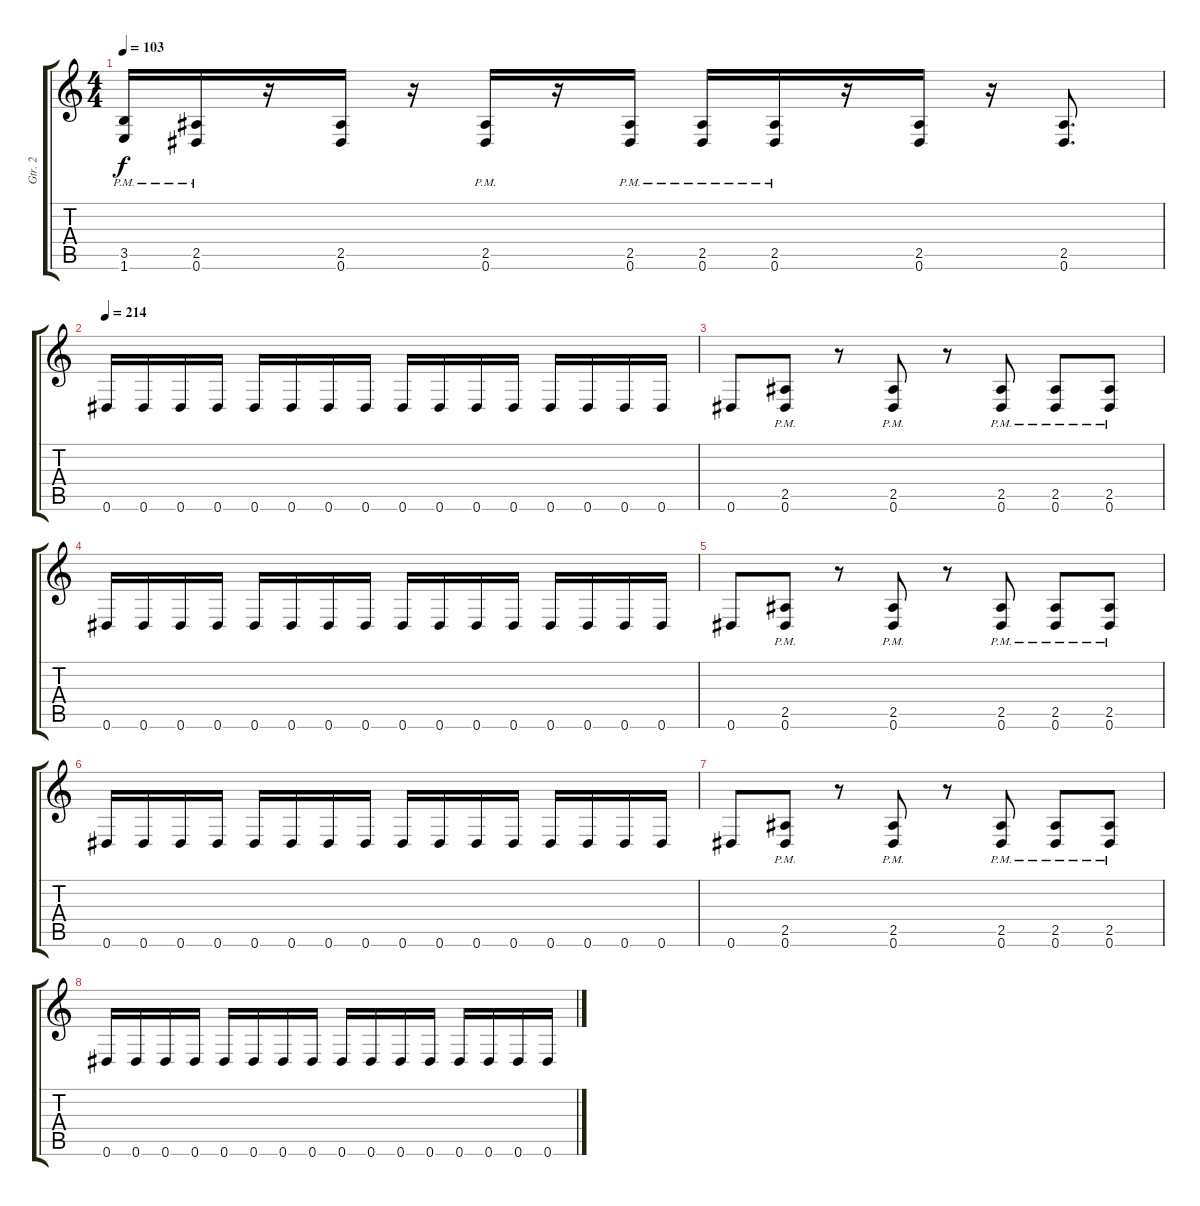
\track ("Gtr. 2" "Gtr. 2") {instrument overdrivenguitar}
\staff {score tabs}
\tuning (Eb4 Bb3 Gb3 Db3 Ab2 Eb2) {hide}
\ts (4 4)
\tempo 103
\clef g2
\ks c
(3.5{pm} 1.6{pm}).16{dy f} (2.5{pm} 0.6{pm}).16 r.16 (2.5 0.6).16 r.16 (2.5{pm} 0.6{pm}).16 r.16 (2.5{pm} 0.6{pm}).16 (2.5{pm} 0.6{pm}).16 (2.5{pm} 0.6{pm}).16 r.16 (2.5 0.6).16 r.16 (2.5 0.6).8{d} |
\tempo 214
0.6.16 0.6.16 0.6.16 0.6.16 0.6.16 0.6.16 0.6.16 0.6.16 0.6.16 0.6.16 0.6.16 0.6.16 0.6.16 0.6.16 0.6.16 0.6.16 |
0.6.8 (2.5{pm} 0.6{pm}).8 r.8 (2.5{pm} 0.6{pm}).8 r.8 (2.5{pm} 0.6{pm}).8 (2.5{pm} 0.6{pm}).8 (2.5{pm} 0.6{pm}).8 |
0.6.16 0.6.16 0.6.16 0.6.16 0.6.16 0.6.16 0.6.16 0.6.16 0.6.16 0.6.16 0.6.16 0.6.16 0.6.16 0.6.16 0.6.16 0.6.16 |
0.6.8 (2.5{pm} 0.6{pm}).8 r.8 (2.5{pm} 0.6{pm}).8 r.8 (2.5{pm} 0.6{pm}).8 (2.5{pm} 0.6{pm}).8 (2.5{pm} 0.6{pm}).8 |
0.6.16 0.6.16 0.6.16 0.6.16 0.6.16 0.6.16 0.6.16 0.6.16 0.6.16 0.6.16 0.6.16 0.6.16 0.6.16 0.6.16 0.6.16 0.6.16 |
0.6.8 (2.5{pm} 0.6{pm}).8 r.8 (2.5{pm} 0.6{pm}).8 r.8 (2.5{pm} 0.6{pm}).8 (2.5{pm} 0.6{pm}).8 (2.5{pm} 0.6{pm}).8 |
0.6.16 0.6.16 0.6.16 0.6.16 0.6.16 0.6.16 0.6.16 0.6.16 0.6.16 0.6.16 0.6.16 0.6.16 0.6.16 0.6.16 0.6.16 0.6.16
